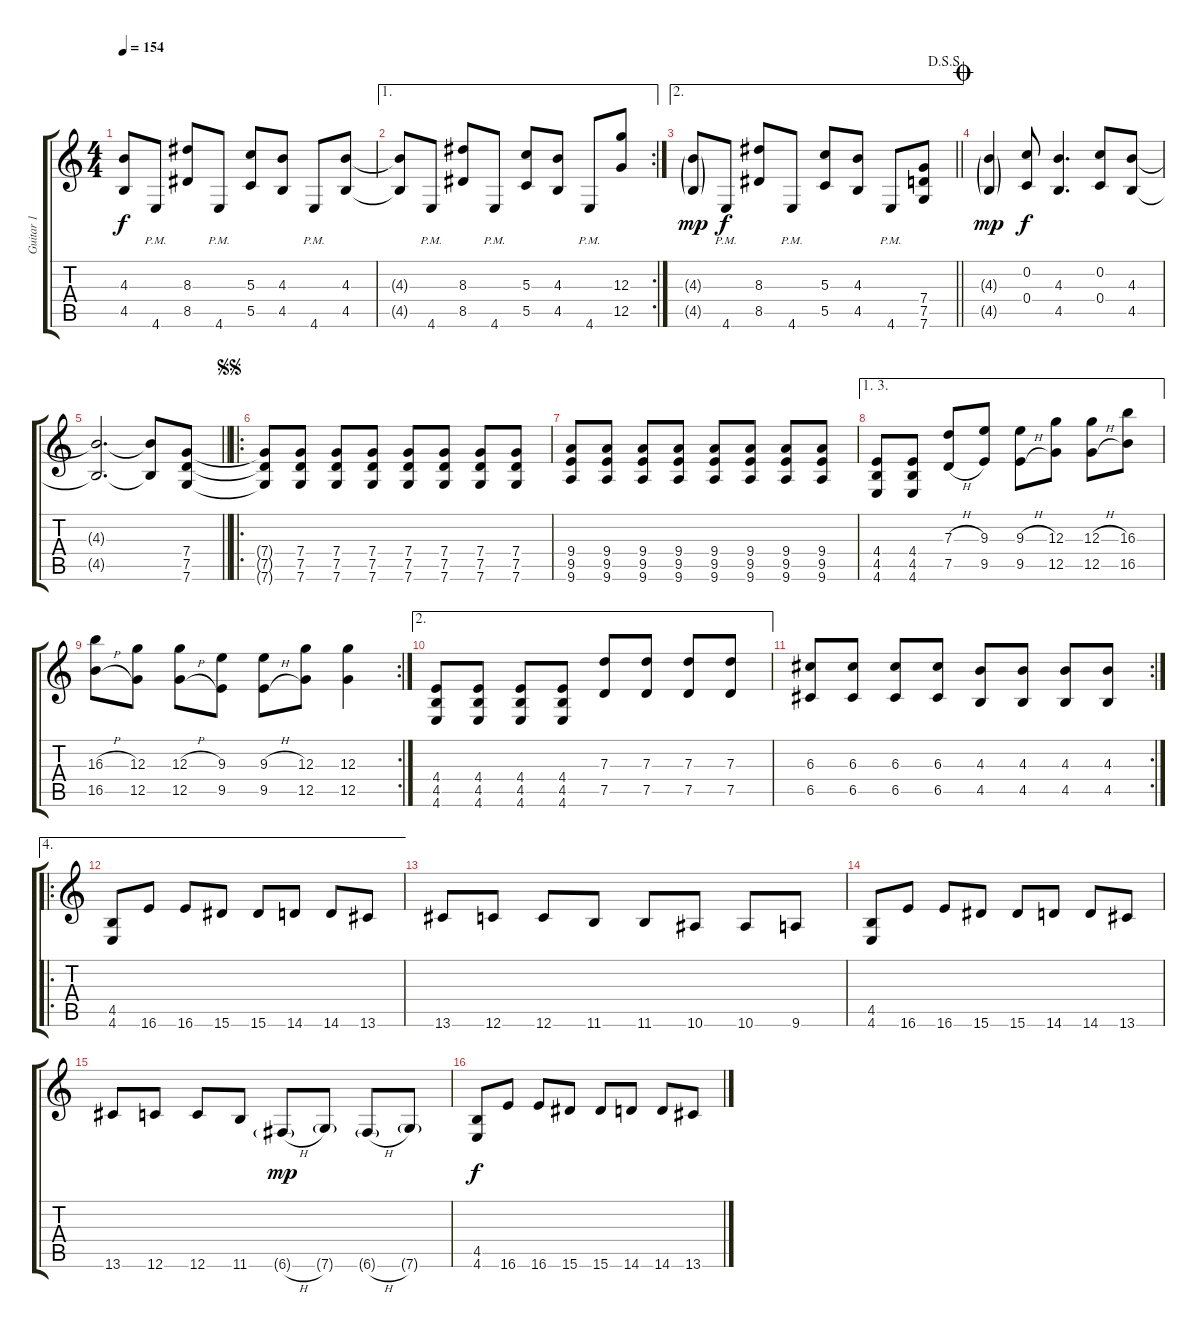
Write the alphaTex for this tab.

\track ("Guitar 1" "Guitar 1") {instrument distortionguitar}
\staff {score tabs}
\tuning (E4 C4 G3 C3 G2 C2) {hide}
\ts (4 4)
\tempo 154
\clef g2
\ks c
(4.3{t} 4.5{t}).8{dy f} 4.6{pm}.8 (8.3 8.5).8 4.6{pm}.8 (5.3 5.5).8 (4.3 4.5).8 4.6{pm}.8 (4.3 4.5).8 |
\ae 1
\rc 2
(4.3{t} 4.5{t}).8 4.6{pm}.8 (8.3 8.5).8 4.6{pm}.8 (5.3 5.5).8 (4.3 4.5).8 4.6{pm}.8 (12.3 12.5).8 |
\ae 2
\jump dalsegnosegno
\barLineRight lightlight
(4.3{g} 4.5{g}).8{dy mp} 4.6{pm}.8{dy f} (8.3 8.5).8 4.6{pm}.8 (5.3 5.5).8 (4.3 4.5).8 4.6{pm}.8 (7.4 7.5 7.6).8 |
\jump coda
(4.3{g} 4.5{g}).4{dy mp} (0.2 0.4).8{dy f} (4.3 4.5).4{d} (0.2 0.4).8 (4.3 4.5).8 |
\barLineRight lightlight
(4.3{t} 4.5{t}).2{d} (4.3{t} 4.5{t}).8 (7.4 7.5 7.6).8 |
\ro
\jump segnosegno
(7.4{t} 7.5{t} 7.6{t}).8 (7.4 7.5 7.6).8 (7.4 7.5 7.6).8 (7.4 7.5 7.6).8 (7.4 7.5 7.6).8 (7.4 7.5 7.6).8 (7.4 7.5 7.6).8 (7.4 7.5 7.6).8 |
(9.4 9.5 9.6).8 (9.4 9.5 9.6).8 (9.4 9.5 9.6).8 (9.4 9.5 9.6).8 (9.4 9.5 9.6).8 (9.4 9.5 9.6).8 (9.4 9.5 9.6).8 (9.4 9.5 9.6).8 |
\ae (1 3)
(4.4 4.5 4.6).8 (4.4 4.5 4.6).8 (7.3{h} 7.5{h}).8 (9.3 9.5).8 (9.3{h} 9.5{h}).8 (12.3 12.5).8 (12.3{h} 12.5{h}).8 (16.3 16.5).8 |
\rc 2
(16.3{h} 16.5{h}).8 (12.3 12.5).8 (12.3{h} 12.5{h}).8 (9.3 9.5).8 (9.3{h} 9.5{h}).8 (12.3 12.5).8 (12.3 12.5).4 |
\ae 2
(4.4 4.5 4.6).8 (4.4 4.5 4.6).8 (4.4 4.5 4.6).8 (4.4 4.5 4.6).8 (7.3 7.5).8 (7.3 7.5).8 (7.3 7.5).8 (7.3 7.5).8 |
\rc 2
(6.3 6.5).8 (6.3 6.5).8 (6.3 6.5).8 (6.3 6.5).8 (4.3 4.5).8 (4.3 4.5).8 (4.3 4.5).8 (4.3 4.5).8 |
\ae 4
\ro
(4.5 4.6).8 16.6.8 16.6.8 15.6.8 15.6.8 14.6.8 14.6.8 13.6.8 |
13.6.8 12.6.8 12.6.8 11.6.8 11.6.8 10.6.8 10.6.8 9.6.8 |
(4.5 4.6).8 16.6.8 16.6.8 15.6.8 15.6.8 14.6.8 14.6.8 13.6.8 |
13.6.8 12.6.8 12.6.8 11.6.8 6.6{h g}.8{dy mp} 7.6{g}.8 6.6{h g}.8 7.6{g}.8 |
(4.5 4.6).8{dy f} 16.6.8 16.6.8 15.6.8 15.6.8 14.6.8 14.6.8 13.6.8
